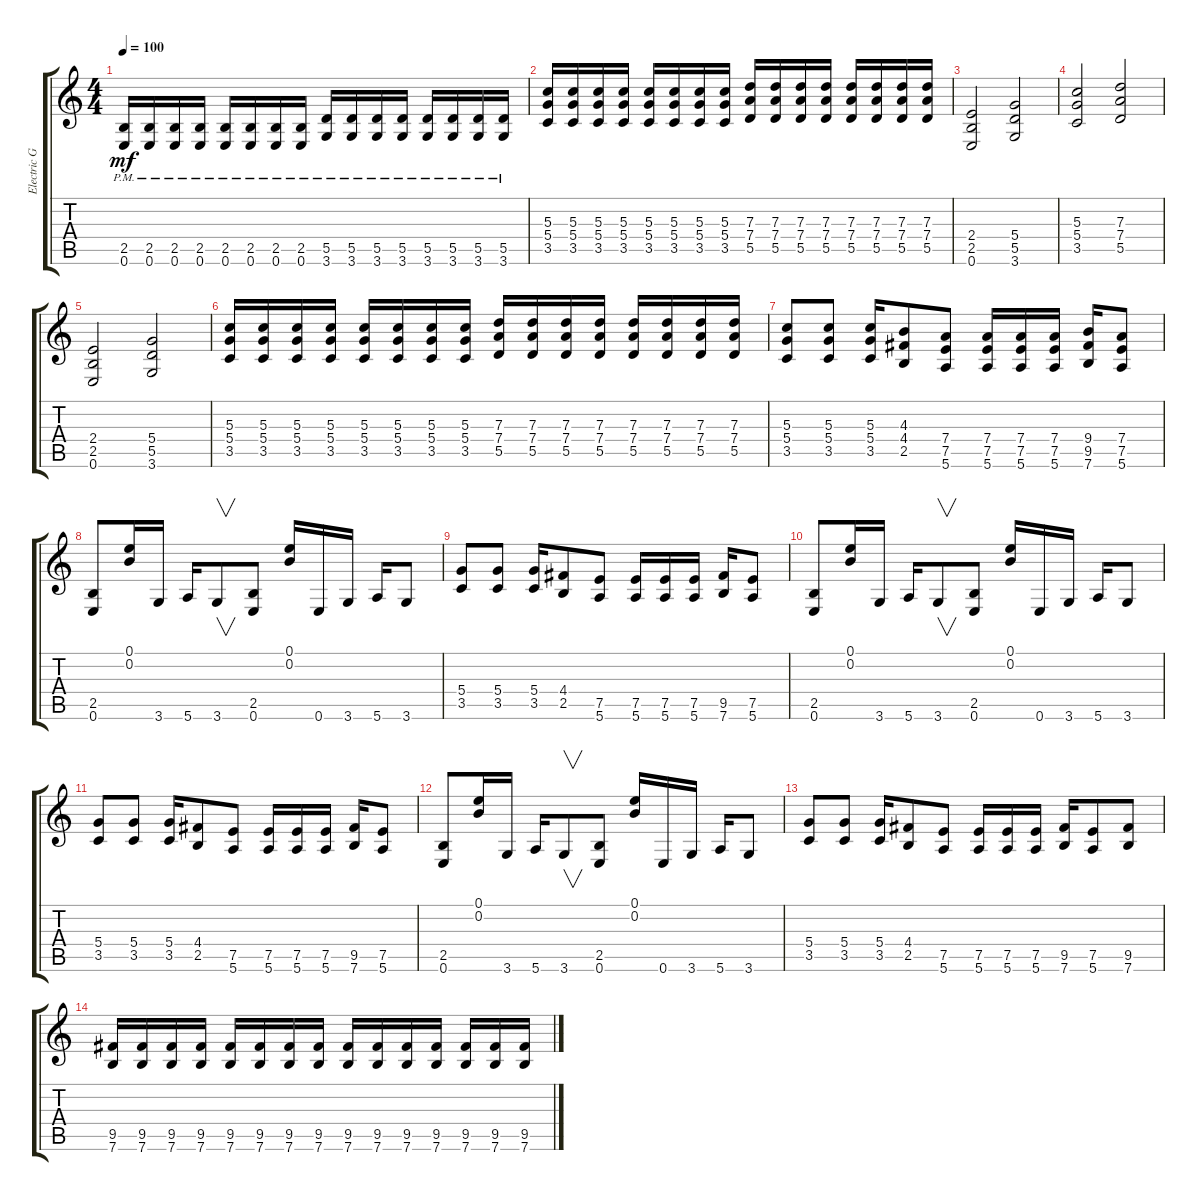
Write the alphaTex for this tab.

\track ("Electric Guitar" "Electric G") {instrument distortionguitar}
\staff {score tabs}
\tuning (E4 B3 G3 D3 A2 E2) {hide}
\ts (4 4)
\tempo 100
\clef g2
\ks c
(2.5{pm} 0.6).16{dy mf} (2.5{pm} 0.6).16 (2.5{pm} 0.6).16 (2.5{pm} 0.6).16 (2.5{pm} 0.6).16 (2.5{pm} 0.6).16 (2.5{pm} 0.6).16 (2.5{pm} 0.6).16 (5.5{pm} 3.6).16 (5.5{pm} 3.6).16 (5.5{pm} 3.6).16 (5.5{pm} 3.6{pm}).16 (5.5{pm} 3.6{pm}).16 (5.5{pm} 3.6{pm}).16 (5.5{pm} 3.6{pm}).16 (5.5{pm} 3.6{pm}).16 |
(5.3 5.4 3.5).16 (5.3 5.4 3.5).16 (5.3 5.4 3.5).16 (5.3 5.4 3.5).16 (5.3 5.4 3.5).16 (5.3 5.4 3.5).16 (5.3 5.4 3.5).16 (5.3 5.4 3.5).16 (7.3 7.4 5.5).16 (7.3 7.4 5.5).16 (7.3 7.4 5.5).16 (7.3 7.4 5.5).16 (7.3 7.4 5.5).16 (7.3 7.4 5.5).16 (7.3 7.4 5.5).16 (7.3 7.4 5.5).16 |
(2.4 2.5 0.6).2 (5.4 5.5 3.6).2 |
(5.3 5.4 3.5).2 (7.3 7.4 5.5).2 |
(2.4 2.5 0.6).2 (5.4 5.5 3.6).2 |
(5.3 5.4 3.5).16 (5.3 5.4 3.5).16 (5.3 5.4 3.5).16 (5.3 5.4 3.5).16 (5.3 5.4 3.5).16 (5.3 5.4 3.5).16 (5.3 5.4 3.5).16 (5.3 5.4 3.5).16 (7.3 7.4 5.5).16 (7.3 7.4 5.5).16 (7.3 7.4 5.5).16 (7.3 7.4 5.5).16 (7.3 7.4 5.5).16 (7.3 7.4 5.5).16 (7.3 7.4 5.5).16 (7.3 7.4 5.5).16 |
(5.3 5.4 3.5).8 (5.3 5.4 3.5).8 (5.3 5.4 3.5).16 (4.3 4.4 2.5).8 (7.4 7.5 5.6).8 (7.4 7.5 5.6).16 (7.4 7.5 5.6).16 (7.4 7.5 5.6).16 (9.4 9.5 7.6).16 (7.4 7.5 5.6).8 |
(2.5 0.6).8 (0.1 0.2).16 3.6.16 5.6.16 3.6.8{v} (2.5 0.6).8 (0.1 0.2).16 0.6.16 3.6.16 5.6.16 3.6.8 |
(5.4 3.5).8 (5.4 3.5).8 (5.4 3.5).16 (4.4 2.5).8 (7.5 5.6).8 (7.5 5.6).16 (7.5 5.6).16 (7.5 5.6).16 (9.5 7.6).16 (7.5 5.6).8 |
(2.5 0.6).8 (0.1 0.2).16 3.6.16 5.6.16 3.6.8{v} (2.5 0.6).8 (0.1 0.2).16 0.6.16 3.6.16 5.6.16 3.6.8 |
(5.4 3.5).8 (5.4 3.5).8 (5.4 3.5).16 (4.4 2.5).8 (7.5 5.6).8 (7.5 5.6).16 (7.5 5.6).16 (7.5 5.6).16 (9.5 7.6).16 (7.5 5.6).8 |
(2.5 0.6).8 (0.1 0.2).16 3.6.16 5.6.16 3.6.8{v} (2.5 0.6).8 (0.1 0.2).16 0.6.16 3.6.16 5.6.16 3.6.8 |
(5.4 3.5).8 (5.4 3.5).8 (5.4 3.5).16 (4.4 2.5).8 (7.5 5.6).8 (7.5 5.6).16 (7.5 5.6).16 (7.5 5.6).16 (9.5 7.6).16 (7.5 5.6).8 (9.5 7.6).8 |
(9.5 7.6).16 (9.5 7.6).16 (9.5 7.6).16 (9.5 7.6).16 (9.5 7.6).16 (9.5 7.6).16 (9.5 7.6).16 (9.5 7.6).16 (9.5 7.6).16 (9.5 7.6).16 (9.5 7.6).16 (9.5 7.6).16 (9.5 7.6).16 (9.5 7.6).16 (9.5 7.6).16
